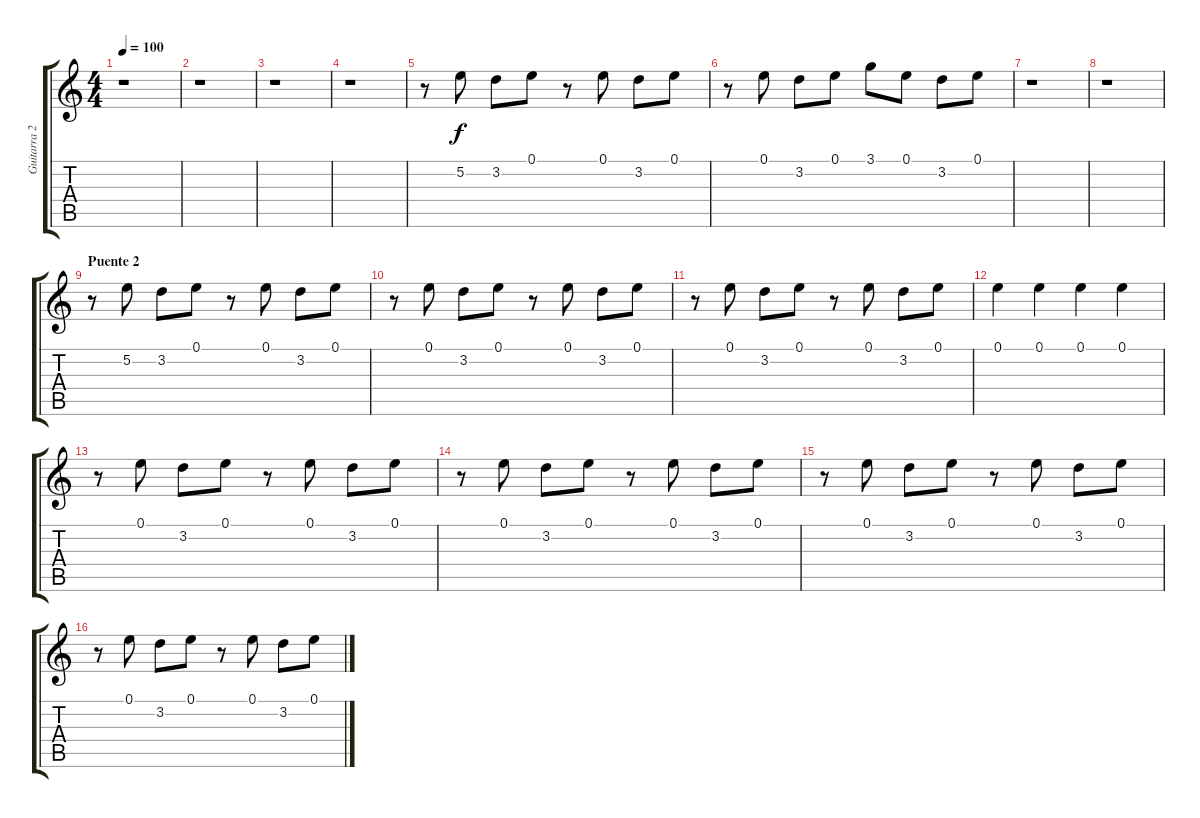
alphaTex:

\track ("Guitarra 2" "Guitarra 2") {instrument electricguitarjazz}
\staff {score tabs}
\tuning (E4 B3 G3 D3 A2 E2) {hide}
\ts (4 4)
\tempo 100
\clef g2
\ks c
r.1{dy f} |
r.1 |
r.1 |
r.1 |
r.8 5.2.8 3.2.8 0.1.8 r.8 0.1.8 3.2.8 0.1.8 |
r.8 0.1.8 3.2.8 0.1.8 3.1.8 0.1.8 3.2.8 0.1.8 |
r.1 |
r.1 |
\section ("" "Puente 2")
r.8 5.2.8 3.2.8 0.1.8 r.8 0.1.8 3.2.8 0.1.8 |
r.8 0.1.8 3.2.8 0.1.8 r.8 0.1.8 3.2.8 0.1.8 |
r.8 0.1.8 3.2.8 0.1.8 r.8 0.1.8 3.2.8 0.1.8 |
0.1.4 0.1.4 0.1.4 0.1.4 |
r.8 0.1.8 3.2.8 0.1.8 r.8 0.1.8 3.2.8 0.1.8 |
r.8 0.1.8 3.2.8 0.1.8 r.8 0.1.8 3.2.8 0.1.8 |
r.8 0.1.8 3.2.8 0.1.8 r.8 0.1.8 3.2.8 0.1.8 |
r.8 0.1.8 3.2.8 0.1.8 r.8 0.1.8 3.2.8 0.1.8
